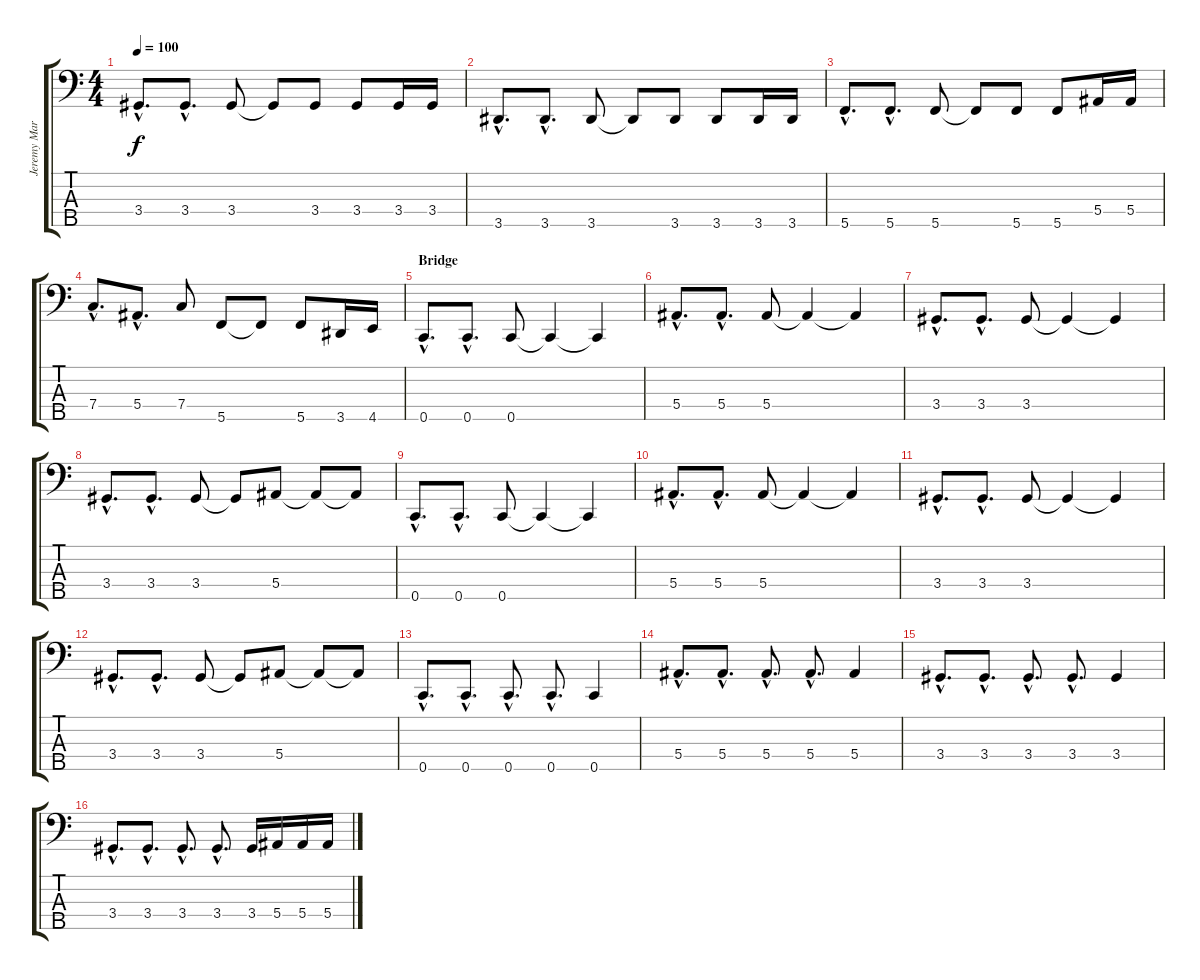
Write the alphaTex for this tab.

\track ("Jeremy Marshall (Bass)" "Jeremy Mar") {instrument electricbasspick}
\staff {score tabs}
\tuning (Ab2 Eb2 Bb1 F1 C1) {hide}
\ts (4 4)
\tempo 100
\clef f4
\ks c
3.4{hac}.8{d dy f} 3.4{hac}.8{d} 3.4.8 3.4{t}.8 3.4.8 3.4.8 3.4.16 3.4.16 |
3.5{hac}.8{d} 3.5{hac}.8{d} 3.5.8 3.5{t}.8 3.5.8 3.5.8 3.5.16 3.5.16 |
5.5{hac}.8{d} 5.5{hac}.8{d} 5.5.8 5.5{t}.8 5.5.8 5.5.8 5.4.16 5.4.16 |
7.4{hac}.8{d} 5.4{hac}.8{d} 7.4.8 5.5.8 5.5{t}.8 5.5.8 3.5.16 4.5.16 |
\section ("" "Bridge")
0.5{hac}.8{d} 0.5{hac}.8{d} 0.5.8 0.5{t}.4 0.5{t}.4 |
5.4{hac}.8{d} 5.4{hac}.8{d} 5.4.8 5.4{t}.4 5.4{t}.4 |
3.4{hac}.8{d} 3.4{hac}.8{d} 3.4.8 3.4{t}.4 3.4{t}.4 |
3.4{hac}.8{d} 3.4{hac}.8{d} 3.4.8 3.4{t}.8 5.4.8 5.4{t}.8 5.4{t}.8 |
0.5{hac}.8{d} 0.5{hac}.8{d} 0.5.8 0.5{t}.4 0.5{t}.4 |
5.4{hac}.8{d} 5.4{hac}.8{d} 5.4.8 5.4{t}.4 5.4{t}.4 |
3.4{hac}.8{d} 3.4{hac}.8{d} 3.4.8 3.4{t}.4 3.4{t}.4 |
3.4{hac}.8{d} 3.4{hac}.8{d} 3.4.8 3.4{t}.8 5.4.8 5.4{t}.8 5.4{t}.8 |
0.5{hac}.8{d} 0.5{hac}.8{d} 0.5{hac}.8{d} 0.5{hac}.8{d} 0.5.4 |
5.4{hac}.8{d} 5.4{hac}.8{d} 5.4{hac}.8{d} 5.4{hac}.8{d} 5.4.4 |
3.4{hac}.8{d} 3.4{hac}.8{d} 3.4{hac}.8{d} 3.4{hac}.8{d} 3.4.4 |
3.4{hac}.8{d} 3.4{hac}.8{d} 3.4{hac}.8{d} 3.4{hac}.8{d} 3.4.16 5.4.16 5.4.16 5.4.16
